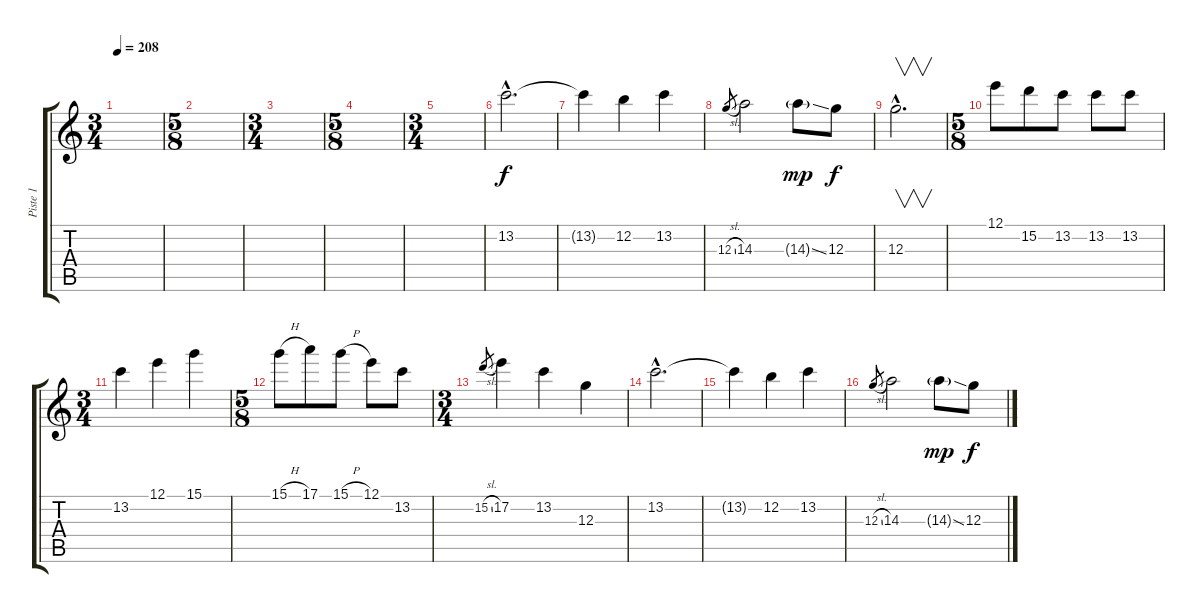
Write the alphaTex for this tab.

\track ("Piste 1" "Piste 1") {instrument acousticguitarnylon}
\staff {score tabs}
\tuning (E4 B3 G3 D3 A2 E2) {hide}
\ts (3 4)
\tempo 208
\clef g2
\ks c
|
\ts (5 8)
|
\ts (3 4)
|
\ts (5 8)
|
\ts (3 4)
|
13.2{hac}.2{d} |
13.2{t}.4 12.2.4 13.2.4 |
12.3{sl}.8{gr} 14.3.2 14.3{ss g}.8{dy mp} 12.3.8{dy f} |
12.3{hac}.2{v d} |
\ts (5 8)
12.1.8 15.2.8 13.2.8 13.2.8 13.2.8 |
\ts (3 4)
13.2.4 12.1.4 15.1.4 |
\ts (5 8)
15.1{h}.8 17.1.8 15.1{h}.8 12.1.8 13.2.8 |
\ts (3 4)
15.2{sl}.8{gr} 17.2.4 13.2.4 12.3.4 |
13.2{hac}.2{d} |
13.2{t}.4 12.2.4 13.2.4 |
12.3{sl}.8{gr} 14.3.2 14.3{ss g}.8{dy mp} 12.3.8{dy f}
